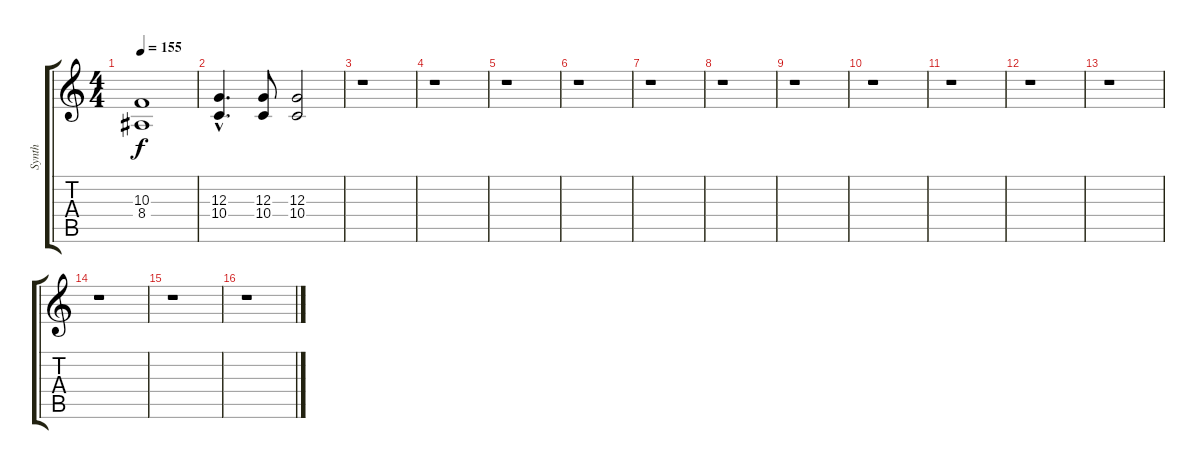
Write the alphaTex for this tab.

\track ("Synth" "Synth") {instrument glockenspiel}
\staff {score tabs}
\tuning (E4 B3 G3 D3 A2 E2) {hide}
\ts (4 4)
\tempo 155
\clef g2
\ks c
(10.3 8.4).1{dy f} |
(12.3{hac} 10.4{hac}).4{d} (12.3 10.4).8 (12.3 10.4).2 |
r.1 |
r.1 |
r.1 |
r.1 |
r.1 |
r.1 |
r.1 |
r.1 |
r.1 |
r.1 |
r.1 |
r.1 |
r.1 |
r.1
